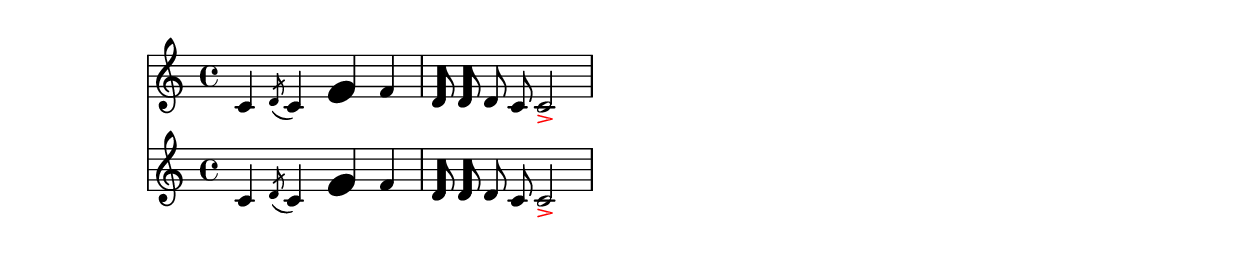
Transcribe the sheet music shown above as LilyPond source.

\version "2.14.0"

\header {
  texidoc = "The @code{\\quoteDuring} command shall also quote correctly all
  @code{\\override}, @code{\\once \\override}, @code{\\revert}, @code{\\set},
  @code{\\unset} and @code{\\tweak} events. The first line contains the
  original music, the second line quotes the whole music and should look
  identical.

  By default, not all events are quoted. By setting the quoted event types to
  @code{'(StreamEvent)}, everything should be quoted."
}

mus = \relative c' {
  % Acciaccaturas contain a slur and  \override Stem #'stroke-style
  % Thus, we're checking \override here
  c4 \acciaccatura d8 c4
  % Checking \set and \unset
  \set fontSize = #6 f
  \unset fontSize f |

  \set autoBeaming = ##f
  % Checking \once \override
  \once \override Stem #'thickness = #8.0 d8
  % Checking two overrides
  \override Stem #'thickness = #8.0 \override Stem #'stroke-style = "grace"
  d8
  % reverting one of them
  \revert Stem #'thickness d8
  % and the other
  \revert Stem #'stroke-style c8

  % checking tweaks
  c2-\tweak #'color #red ->
}
\addQuote "music" \mus

\layout {
  \context {
    \Score
    quotedEventTypes = #'(StreamEvent)
  }
}

\score
{ <<
  \new Staff \mus
  \new Voice { \quoteDuring #"music" s1*2 }
>> }
